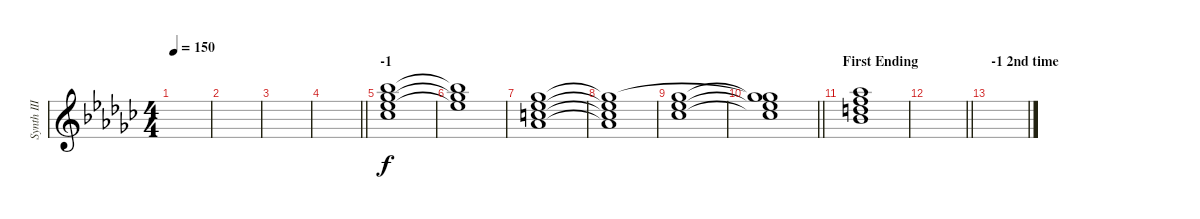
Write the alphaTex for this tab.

\track ("Synth III (Pad)" "Synth III ") {instrument pad2warm}
\staff {score}
\tuning (E4 B3 G3 D3 A2 E2 B1) {hide}
\ts (4 4)
\tempo 150
\clef g2
\ks ebminor
|
|
|
\barLineRight lightlight
|
\section ("" "-1")
(18.1 19.2 20.3 21.4).1 |
(18.1{t} 19.2{t} 20.3{t}).1 |
(4.1 13.2 20.3 28.4).1 |
(4.1{t} 13.2{t} 20.3{t} 28.4{t}).1 |
(7.1 16.2 23.3).1 |
\barLineRight lightlight
(7.1{t} 16.2{t} 23.3{t} 28.4{t}).1 |
\section ("" "First Ending")
(6.1 15.2 22.3 30.4).1 |
\barLineRight lightlight
|
\section ("" "-1 2nd time")
